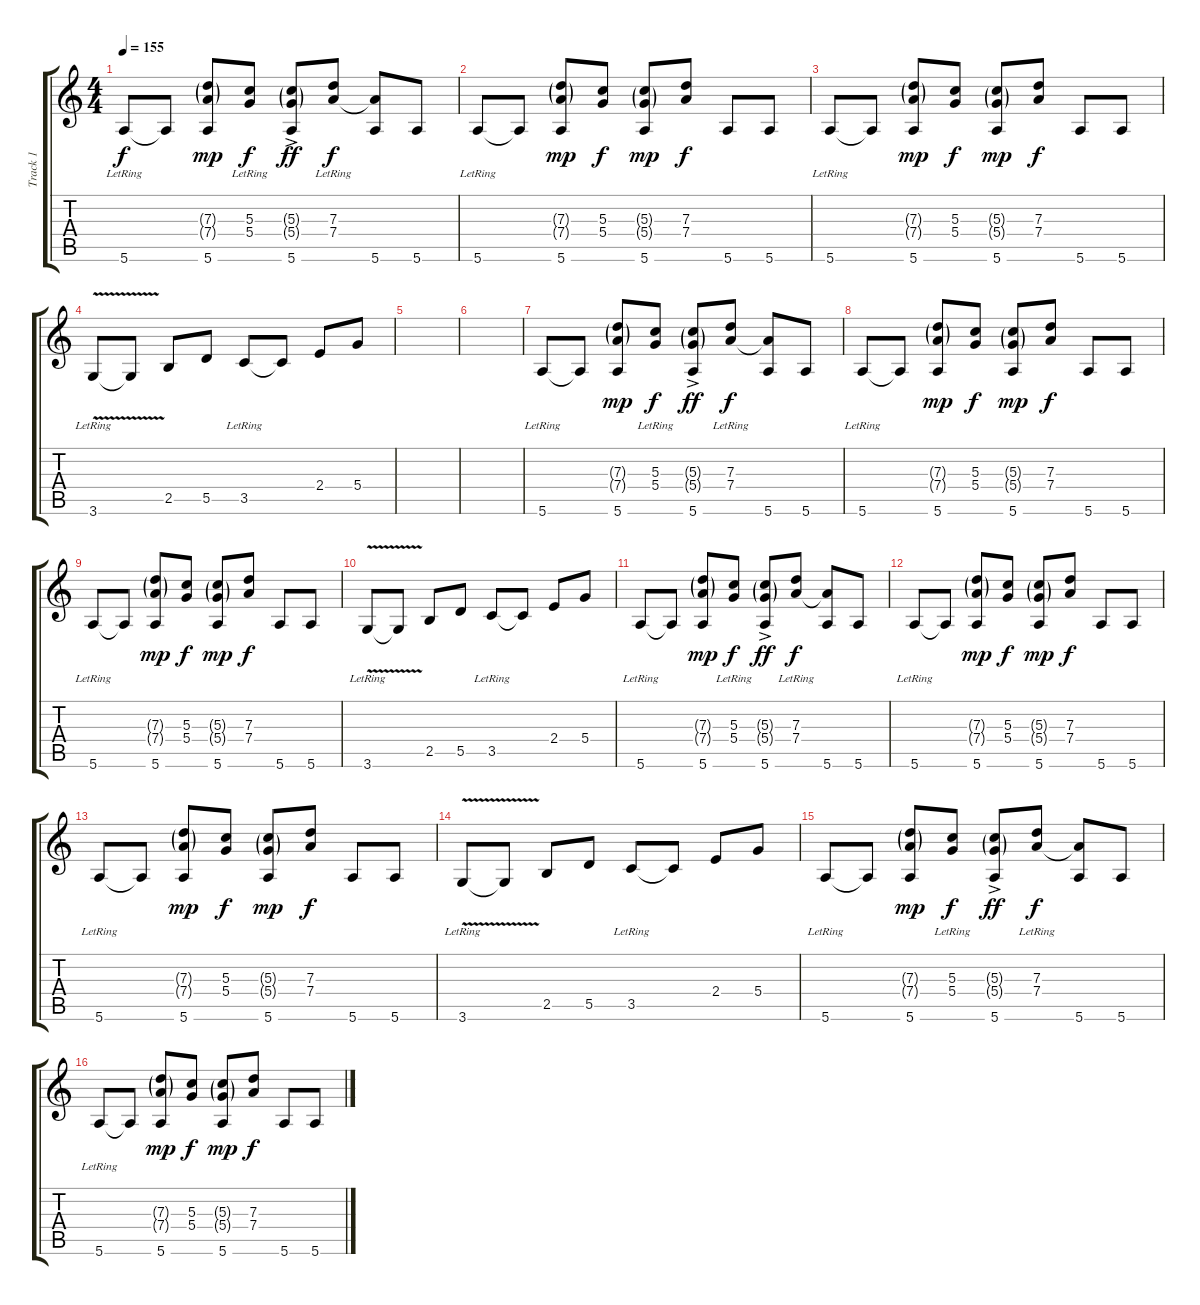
\track ("Track 1" "Track 1") {instrument distortionguitar}
\staff {score tabs}
\tuning (E4 B3 G3 D3 A2 E2) {hide}
\ts (4 4)
\tempo 155
\clef g2
\ks c
5.6{lr}.8{dy f} 5.6{t}.8 (7.3{g} 7.4{g} 5.6).8{dy mp} (5.3 5.4{lr}).8{dy f} (5.3{g} 5.4{g} 5.6{ac}).8{dy ff} (7.3 7.4{lr}).8{dy f} (7.4{t} 5.6).8 5.6.8 |
5.6{lr}.8 5.6{t}.8 (7.3{g} 7.4{g} 5.6).8{dy mp} (5.3 5.4).8{dy f} (5.3{g} 5.4{g} 5.6).8{dy mp} (7.3 7.4).8{dy f} 5.6.8 5.6.8 |
5.6{lr}.8 5.6{t}.8 (7.3{g} 7.4{g} 5.6).8{dy mp} (5.3 5.4).8{dy f} (5.3{g} 5.4{g} 5.6).8{dy mp} (7.3 7.4).8{dy f} 5.6.8 5.6.8 |
3.6{v lr}.8 3.6{t}.8 2.5.8 5.5.8 3.5{lr}.8 3.5{t}.8 2.4.8 5.4.8 |
|
|
5.6{lr}.8 5.6{t}.8 (7.3{g} 7.4{g} 5.6).8{dy mp} (5.3 5.4{lr}).8{dy f} (5.3{g} 5.4{g} 5.6{ac}).8{dy ff} (7.3 7.4{lr}).8{dy f} (7.4{t} 5.6).8 5.6.8 |
5.6{lr}.8 5.6{t}.8 (7.3{g} 7.4{g} 5.6).8{dy mp} (5.3 5.4).8{dy f} (5.3{g} 5.4{g} 5.6).8{dy mp} (7.3 7.4).8{dy f} 5.6.8 5.6.8 |
5.6{lr}.8 5.6{t}.8 (7.3{g} 7.4{g} 5.6).8{dy mp} (5.3 5.4).8{dy f} (5.3{g} 5.4{g} 5.6).8{dy mp} (7.3 7.4).8{dy f} 5.6.8 5.6.8 |
3.6{v lr}.8 3.6{t}.8 2.5.8 5.5.8 3.5{lr}.8 3.5{t}.8 2.4.8 5.4.8 |
5.6{lr}.8 5.6{t}.8 (7.3{g} 7.4{g} 5.6).8{dy mp} (5.3 5.4{lr}).8{dy f} (5.3{g} 5.4{g} 5.6{ac}).8{dy ff} (7.3 7.4{lr}).8{dy f} (7.4{t} 5.6).8 5.6.8 |
5.6{lr}.8 5.6{t}.8 (7.3{g} 7.4{g} 5.6).8{dy mp} (5.3 5.4).8{dy f} (5.3{g} 5.4{g} 5.6).8{dy mp} (7.3 7.4).8{dy f} 5.6.8 5.6.8 |
5.6{lr}.8 5.6{t}.8 (7.3{g} 7.4{g} 5.6).8{dy mp} (5.3 5.4).8{dy f} (5.3{g} 5.4{g} 5.6).8{dy mp} (7.3 7.4).8{dy f} 5.6.8 5.6.8 |
3.6{v lr}.8 3.6{t}.8 2.5.8 5.5.8 3.5{lr}.8 3.5{t}.8 2.4.8 5.4.8 |
5.6{lr}.8 5.6{t}.8 (7.3{g} 7.4{g} 5.6).8{dy mp} (5.3 5.4{lr}).8{dy f} (5.3{g} 5.4{g} 5.6{ac}).8{dy ff} (7.3 7.4{lr}).8{dy f} (7.4{t} 5.6).8 5.6.8 |
5.6{lr}.8 5.6{t}.8 (7.3{g} 7.4{g} 5.6).8{dy mp} (5.3 5.4).8{dy f} (5.3{g} 5.4{g} 5.6).8{dy mp} (7.3 7.4).8{dy f} 5.6.8 5.6.8
